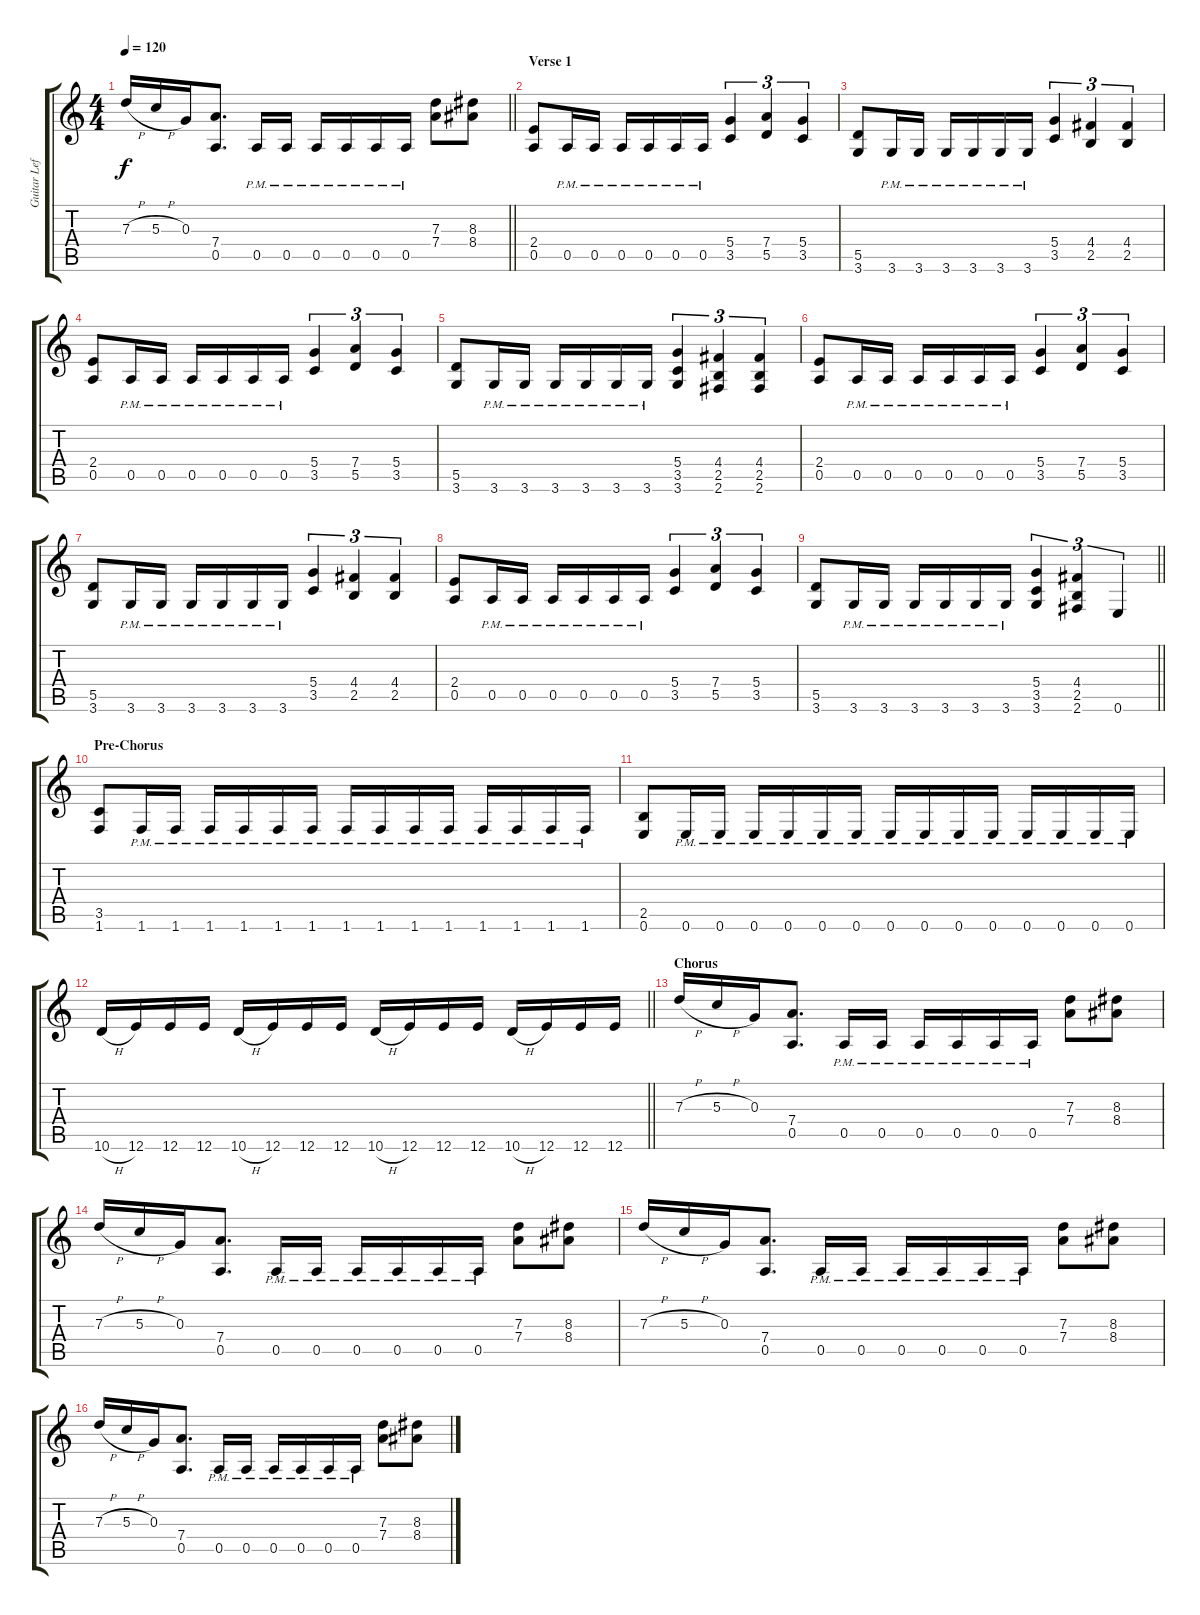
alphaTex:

\track ("Guitar Left" "Guitar Lef") {instrument distortionguitar}
\staff {score tabs}
\tuning (E4 B3 G3 D3 A2 E2) {hide}
\ts (4 4)
\tempo 120
\clef g2
\barLineRight lightlight
\ks c
7.3{h}.16{dy f} 5.3{h}.16 0.3.16 (7.4 0.5).8{d} 0.5{pm}.16 0.5{pm}.16 0.5{pm}.16 0.5{pm}.16 0.5{pm}.16 0.5{pm}.16 (7.3 7.4).8 (8.3 8.4).8 |
\section ("" "Verse 1")
(2.4 0.5).8 0.5{pm}.16 0.5{pm}.16 0.5{pm}.16 0.5{pm}.16 0.5{pm}.16 0.5{pm}.16 (5.4 3.5).4{tu (3 2)} (7.4 5.5).4{tu (3 2)} (5.4 3.5).4{tu (3 2)} |
(5.5 3.6).8 3.6{pm}.16 3.6{pm}.16 3.6{pm}.16 3.6{pm}.16 3.6{pm}.16 3.6{pm}.16 (5.4 3.5).4{tu (3 2)} (4.4 2.5).4{tu (3 2)} (4.4 2.5).4{tu (3 2)} |
(2.4 0.5).8 0.5{pm}.16 0.5{pm}.16 0.5{pm}.16 0.5{pm}.16 0.5{pm}.16 0.5{pm}.16 (5.4 3.5).4{tu (3 2)} (7.4 5.5).4{tu (3 2)} (5.4 3.5).4{tu (3 2)} |
(5.5 3.6).8 3.6{pm}.16 3.6{pm}.16 3.6{pm}.16 3.6{pm}.16 3.6{pm}.16 3.6{pm}.16 (5.4 3.5 3.6).4{tu (3 2)} (4.4 2.5 2.6).4{tu (3 2)} (4.4 2.5 2.6).4{tu (3 2)} |
(2.4 0.5).8 0.5{pm}.16 0.5{pm}.16 0.5{pm}.16 0.5{pm}.16 0.5{pm}.16 0.5{pm}.16 (5.4 3.5).4{tu (3 2)} (7.4 5.5).4{tu (3 2)} (5.4 3.5).4{tu (3 2)} |
(5.5 3.6).8 3.6{pm}.16 3.6{pm}.16 3.6{pm}.16 3.6{pm}.16 3.6{pm}.16 3.6{pm}.16 (5.4 3.5).4{tu (3 2)} (4.4 2.5).4{tu (3 2)} (4.4 2.5).4{tu (3 2)} |
(2.4 0.5).8 0.5{pm}.16 0.5{pm}.16 0.5{pm}.16 0.5{pm}.16 0.5{pm}.16 0.5{pm}.16 (5.4 3.5).4{tu (3 2)} (7.4 5.5).4{tu (3 2)} (5.4 3.5).4{tu (3 2)} |
\barLineRight lightlight
(5.5 3.6).8 3.6{pm}.16 3.6{pm}.16 3.6{pm}.16 3.6{pm}.16 3.6{pm}.16 3.6{pm}.16 (5.4 3.5 3.6).4{tu (3 2)} (4.4 2.5 2.6).4{tu (3 2)} 0.6.4{tu (3 2)} |
\section ("" "Pre-Chorus")
(3.5 1.6).8 1.6{pm}.16 1.6{pm}.16 1.6{pm}.16 1.6{pm}.16 1.6{pm}.16 1.6{pm}.16 1.6{pm}.16 1.6{pm}.16 1.6{pm}.16 1.6{pm}.16 1.6{pm}.16 1.6{pm}.16 1.6{pm}.16 1.6{pm}.16 |
(2.5 0.6).8 0.6{pm}.16 0.6{pm}.16 0.6{pm}.16 0.6{pm}.16 0.6{pm}.16 0.6{pm}.16 0.6{pm}.16 0.6{pm}.16 0.6{pm}.16 0.6{pm}.16 0.6{pm}.16 0.6{pm}.16 0.6{pm}.16 0.6{pm}.16 |
\barLineRight lightlight
10.6{h}.16 12.6.16 12.6.16 12.6.16 10.6{h}.16 12.6.16 12.6.16 12.6.16 10.6{h}.16 12.6.16 12.6.16 12.6.16 10.6{h}.16 12.6.16 12.6.16 12.6.16 |
\section ("" "Chorus")
7.3{h}.16 5.3{h}.16 0.3.16 (7.4 0.5).8{d} 0.5{pm}.16 0.5{pm}.16 0.5{pm}.16 0.5{pm}.16 0.5{pm}.16 0.5{pm}.16 (7.3 7.4).8 (8.3 8.4).8 |
7.3{h}.16 5.3{h}.16 0.3.16 (7.4 0.5).8{d} 0.5{pm}.16 0.5{pm}.16 0.5{pm}.16 0.5{pm}.16 0.5{pm}.16 0.5{pm}.16 (7.3 7.4).8 (8.3 8.4).8 |
7.3{h}.16 5.3{h}.16 0.3.16 (7.4 0.5).8{d} 0.5{pm}.16 0.5{pm}.16 0.5{pm}.16 0.5{pm}.16 0.5{pm}.16 0.5{pm}.16 (7.3 7.4).8 (8.3 8.4).8 |
7.3{h}.16 5.3{h}.16 0.3.16 (7.4 0.5).8{d} 0.5{pm}.16 0.5{pm}.16 0.5{pm}.16 0.5{pm}.16 0.5{pm}.16 0.5{pm}.16 (7.3 7.4).8 (8.3 8.4).8
